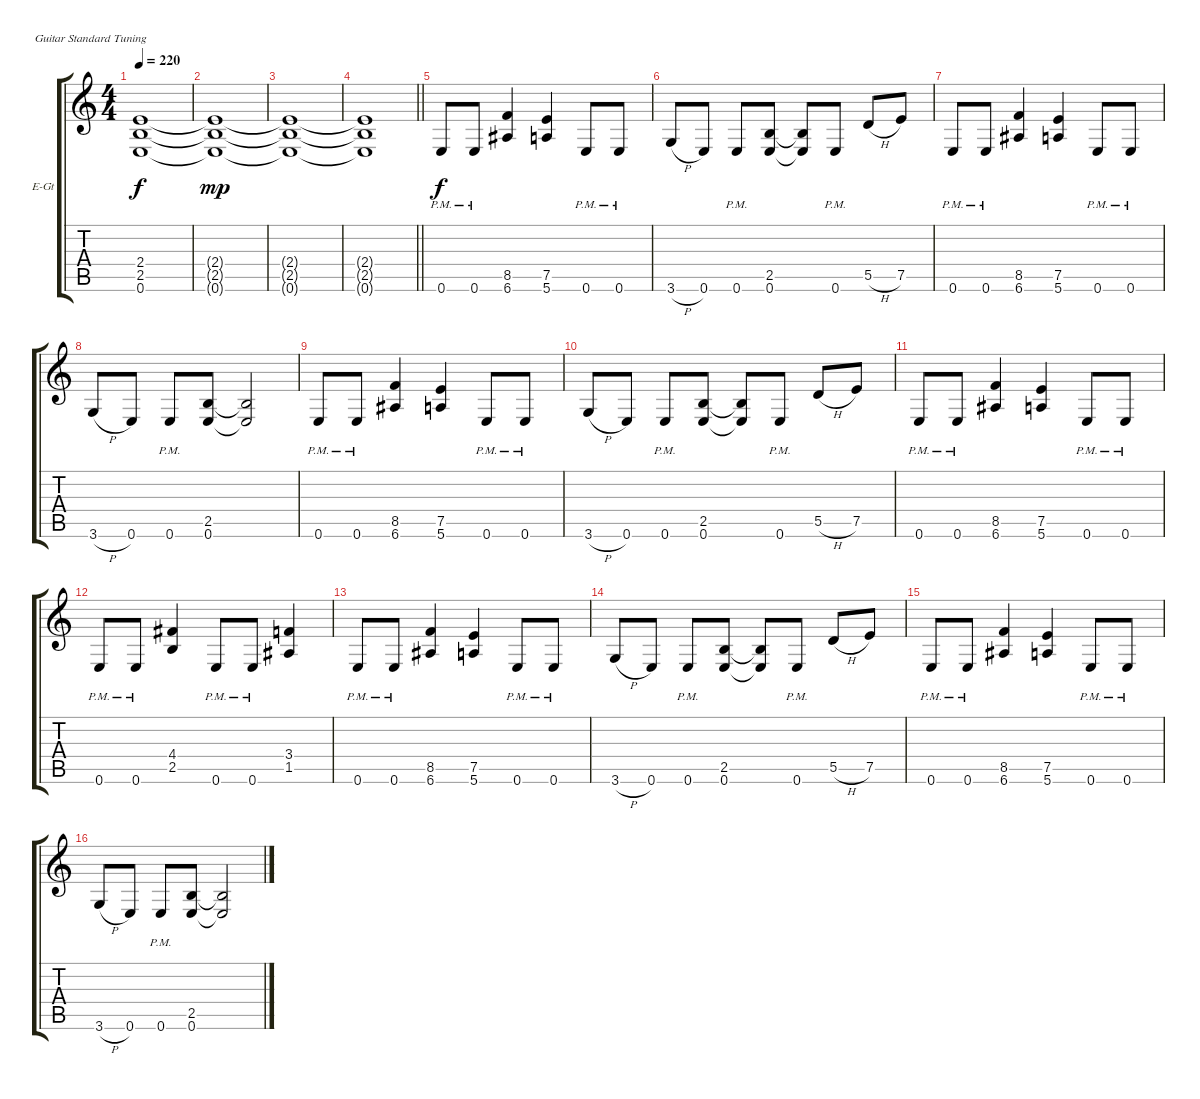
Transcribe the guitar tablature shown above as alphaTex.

\bracketExtendMode groupsimilarinstruments
\firstSystemTrackNameOrientation horizontal
\otherSystemsTrackNameOrientation horizontal
\track ("Herman Frank" "E-Gt") {instrument distortionguitar}
\staff {score tabs}
\tuning (E4 B3 G3 D3 A2 E2)
\ts (4 4)
\tempo 220
\clef g2
\ks c
(2.5 0.6 2.4).1{dy f} |
(2.5{t} 0.6{t} 2.4{t}).1{dy mp} |
(2.5{t} 0.6{t} 2.4{t}).1 |
\barLineRight lightlight
(2.5{t} 0.6{t} 2.4{t}).1 |
0.6{pm}.8{dy f} 0.6{pm}.8 (8.5 6.6).4 (7.5 5.6).4 0.6{pm}.8 0.6{pm}.8 |
3.6{h}.8 0.6.8 0.6{pm}.8 (2.5 0.6).8 (2.5{t} 0.6{t}).8 0.6{pm}.8 5.5{h}.8 7.5.8 |
0.6{pm}.8 0.6{pm}.8 (8.5 6.6).4 (7.5 5.6).4 0.6{pm}.8 0.6{pm}.8 |
3.6{h}.8 0.6.8 0.6{pm}.8 (2.5 0.6).8 (2.5{t} 0.6{t}).2 |
0.6{pm}.8 0.6{pm}.8 (8.5 6.6).4 (7.5 5.6).4 0.6{pm}.8 0.6{pm}.8 |
3.6{h}.8 0.6.8 0.6{pm}.8 (2.5 0.6).8 (2.5{t} 0.6{t}).8 0.6{pm}.8 5.5{h}.8 7.5.8 |
0.6{pm}.8 0.6{pm}.8 (8.5 6.6).4 (7.5 5.6).4 0.6{pm}.8 0.6{pm}.8 |
0.6{pm}.8 0.6{pm}.8 (4.4 2.5).4 0.6{pm}.8 0.6{pm}.8 (3.4 1.5).4 |
0.6{pm}.8 0.6{pm}.8 (8.5 6.6).4 (7.5 5.6).4 0.6{pm}.8 0.6{pm}.8 |
3.6{h}.8 0.6.8 0.6{pm}.8 (2.5 0.6).8 (2.5{t} 0.6{t}).8 0.6{pm}.8 5.5{h}.8 7.5.8 |
0.6{pm}.8 0.6{pm}.8 (8.5 6.6).4 (7.5 5.6).4 0.6{pm}.8 0.6{pm}.8 |
3.6{h}.8 0.6.8 0.6{pm}.8 (2.5 0.6).8 (2.5{t} 0.6{t}).2
